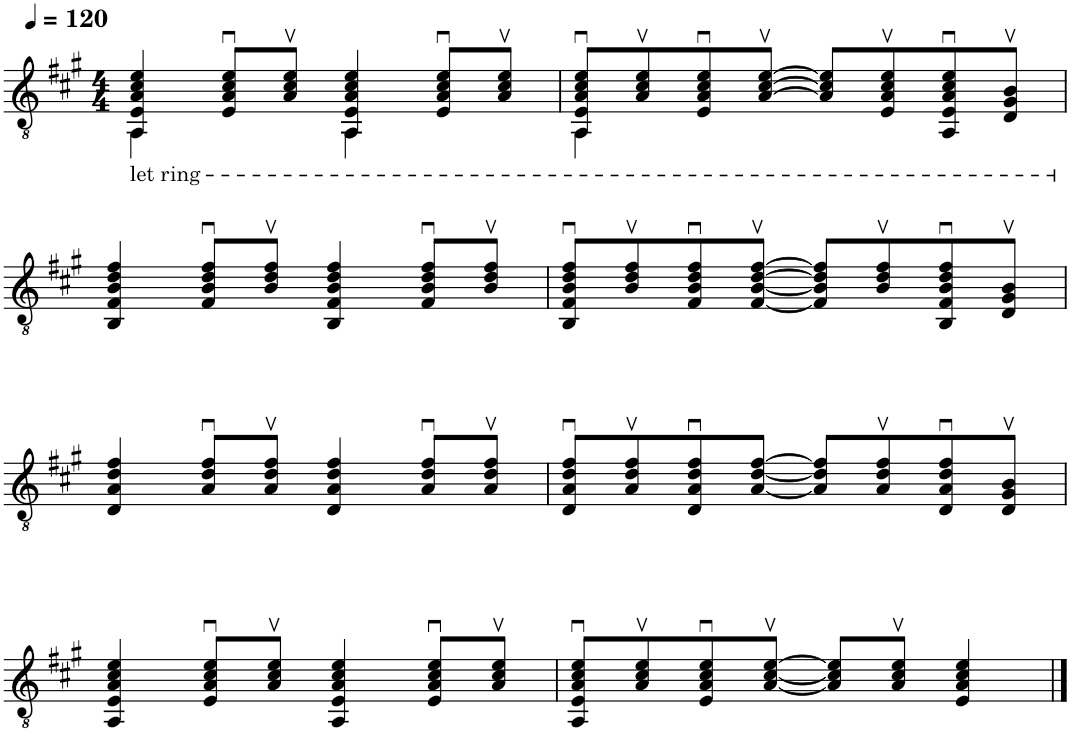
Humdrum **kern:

**kern
*part1
*staff1
*I"Classical Guitar
*I'Guit.
*clefGv2
*k[f#c#g#]
*M4/4
*MM120
=1
*^
!LO:TX:b:t=let ring	!
!	!LO:N:head=solid
4AA/:: 4E/:: 4A/:: 4c#/:: 4e/::	2AA\
8E/::u 8A/::u 8c#/::u 8e/::uL	.
8A/::v 8c#/::v 8e/::vJ	.
!	!LO:N:head=solid
4AA/:: 4E/:: 4A/:: 4c#/:: 4e/::	2AA\
8E/::u 8A/::u 8c#/::u 8e/::uL	.
8A/::v 8c#/::v 8e/::vJ	.
=2	=2
!	!LO:N:head=solid
8AA/::u 8E/::u 8A/::u 8c#/::u 8e/::uL	2.AA\
8A/::v 8c#/::v 8e/::v	.
8E/::u 8A/::u 8c#/::u 8e/::u	.
[8A/::v [8c#/::v [8e/::vJ	.
8A/] 8c#/] 8e/]L	.
8E/::v 8A/::v 8c#/::v 8e/::v	.
8AA/::u 8E/::u 8A/::u 8c#/::u 8e/::u	4ryy
8D/::v 8G#/::v 8B/::vJ	.
*v	*v
!!LO:LB:g=z
=3
4BB/:: 4F#/:: 4B/:: 4d/:: 4f#/::
8F#/::u 8B/::u 8d/::u 8f#/::uL
8B/::v 8d/::v 8f#/::vJ
4BB/:: 4F#/:: 4B/:: 4d/:: 4f#/::
8F#/::u 8B/::u 8d/::u 8f#/::uL
8B/::v 8d/::v 8f#/::vJ
=4
8BB/::u 8F#/::u 8B/::u 8d/::u 8f#/::uL
8B/::v 8d/::v 8f#/::v
8F#/::u 8B/::u 8d/::u 8f#/::u
[8F#/v [8B/v [8d/v [8f#/vJ
8F#/] 8B/] 8d/] 8f#/]L
8B/::v 8d/::v 8f#/::v
8BB/::u 8F#/::u 8B/::u 8d/::u 8f#/::u
8D/::v 8G#/::v 8B/::vJ
!!LO:LB:g=z
=5
4D/:: 4A/:: 4d/:: 4f#/::
8A/::u 8d/::u 8f#/::uL
8A/::v 8d/::v 8f#/::vJ
4D/:: 4A/:: 4d/:: 4f#/::
8A/::u 8d/::u 8f#/::uL
8A/::v 8d/::v 8f#/::vJ
=6
8D/::u 8A/::u 8d/::u 8f#/::uL
8A/::v 8d/::v 8f#/::v
8D/::u 8A/::u 8d/::u 8f#/::u
[8A/:: [8d/:: [8f#/::J
8A/] 8d/] 8f#/]L
8A/::v 8d/::v 8f#/::v
8D/::u 8A/::u 8d/::u 8f#/::u
8D/::v 8G#/::v 8B/::vJ
!!LO:LB:g=z
=7
4AA/:: 4E/:: 4A/:: 4c#/:: 4e/::
8E/::u 8A/::u 8c#/::u 8e/::uL
8A/::v 8c#/::v 8e/::vJ
4AA/:: 4E/:: 4A/:: 4c#/:: 4e/::
8E/::u 8A/::u 8c#/::u 8e/::uL
8A/::v 8c#/::v 8e/::vJ
=8
8AA/::u 8E/::u 8A/::u 8c#/::u 8e/::uL
8A/::v 8c#/::v 8e/::v
8E/::u 8A/::u 8c#/::u 8e/::u
[8A/v [8c#/v [8e/vJ
8A/] 8c#/] 8e/]L
8A/::v 8c#/::v 8e/::vJ
4E/:: 4A/:: 4c#/:: 4e/::
==
*-
